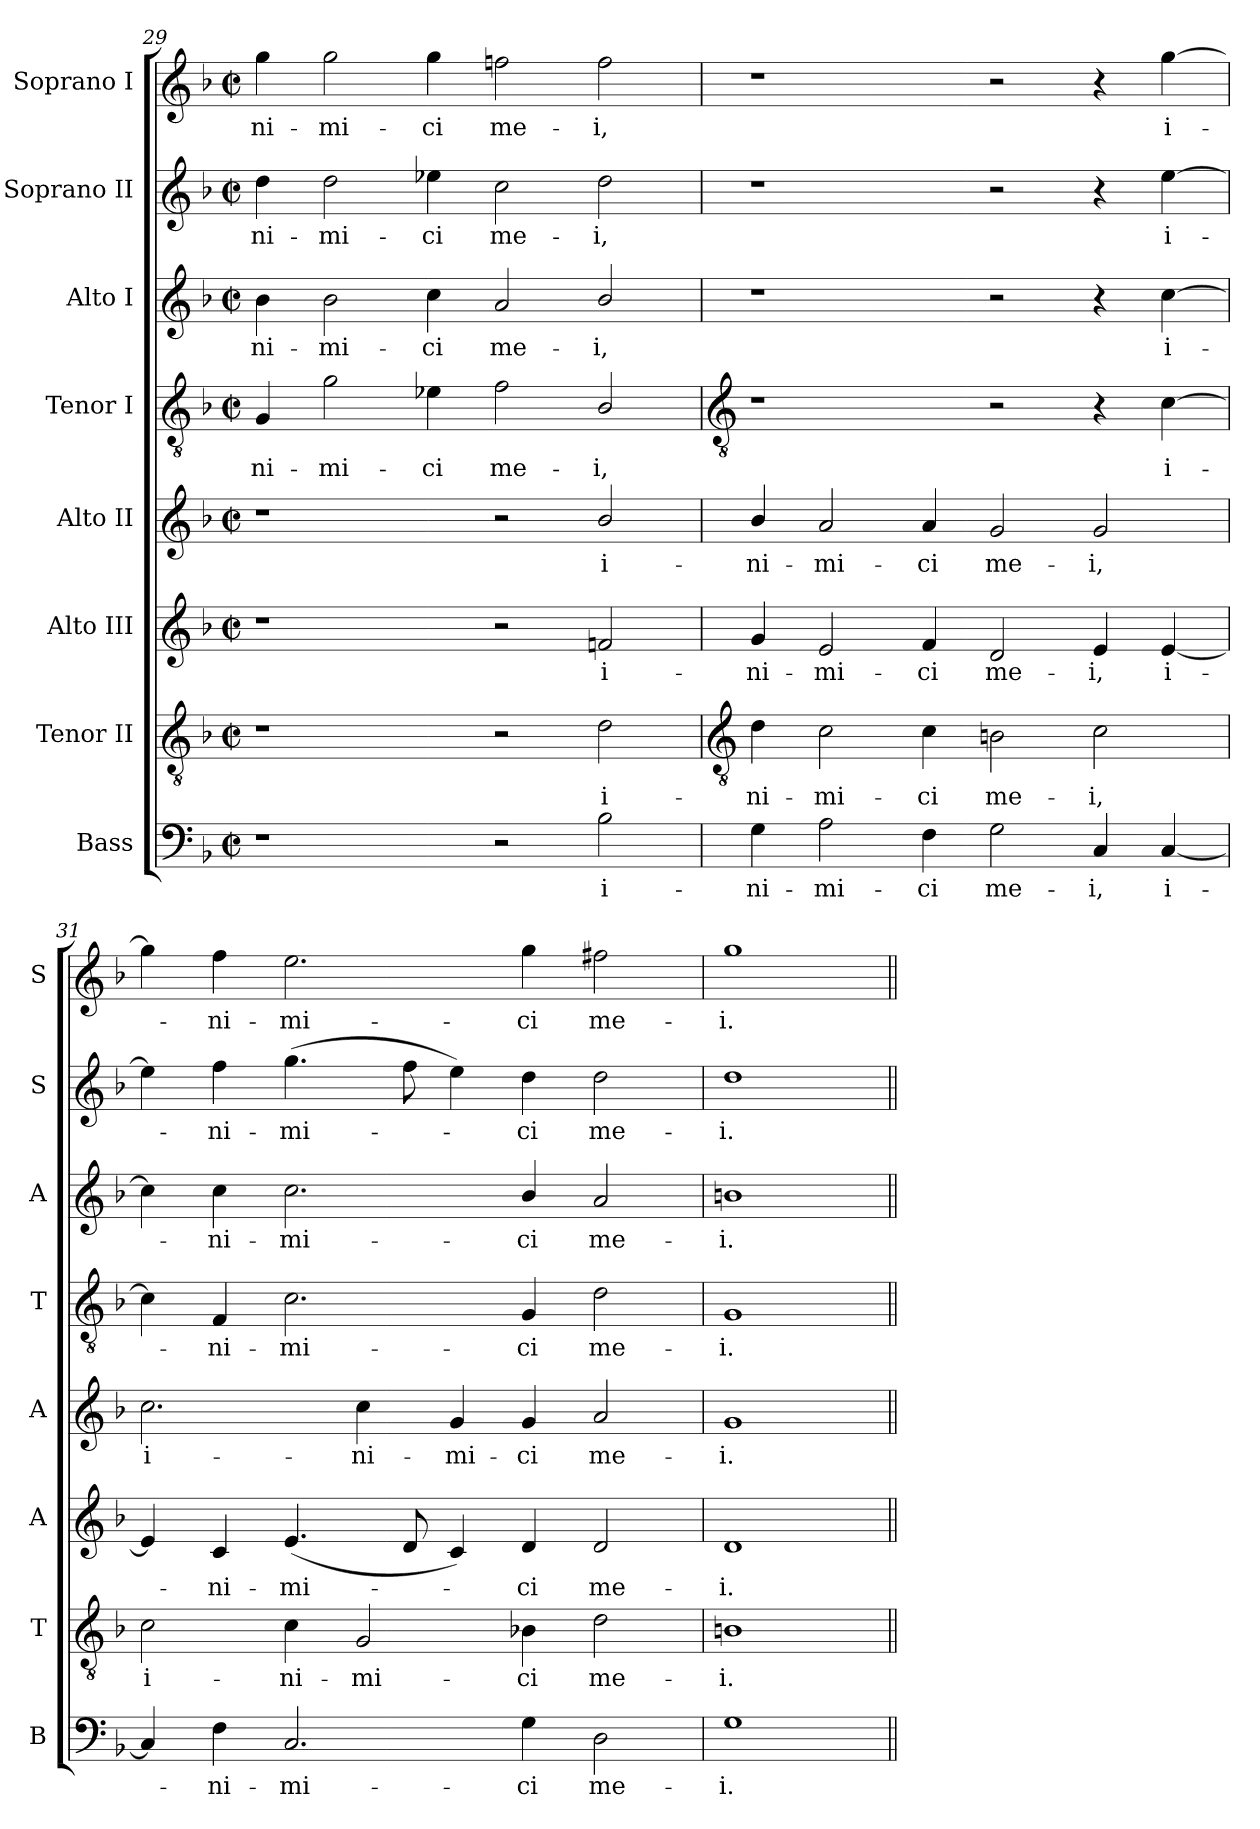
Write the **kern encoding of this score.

**kern	**text	**kern	**text	**kern	**text	**kern	**text	**kern	**text	**kern	**text	**kern	**text	**kern	**text
*part8	*part8	*part7	*part7	*part6	*part6	*part5	*part5	*part4	*part4	*part3	*part3	*part2	*part2	*part1	*part1
*staff8	*staff8	*staff7	*staff7	*staff6	*staff6	*staff5	*staff5	*staff4	*staff4	*staff3	*staff3	*staff2	*staff2	*staff1	*staff1
*I"Bass	*	*I"Tenor II	*	*I"Alto III	*	*I"Alto II	*	*I"Tenor I	*	*I"Alto I	*	*I"Soprano II	*	*I"Soprano I	*
*I'B	*	*I'T	*	*I'A	*	*I'A	*	*I'T	*	*I'A	*	*I'S	*	*I'S	*
*clefF4	*	*clefGv2	*	*clefG2	*	*clefG2	*	*clefGv2	*	*clefG2	*	*clefG2	*	*clefG2	*
*k[b-]	*	*k[b-]	*	*k[b-]	*	*k[b-]	*	*k[b-]	*	*k[b-]	*	*k[b-]	*	*k[b-]	*
*F:	*	*F:	*	*F:	*	*F:	*	*F:	*	*F:	*	*F:	*	*F:	*
*M4/2	*	*M4/2	*	*M4/2	*	*M4/2	*	*M4/2	*	*M4/2	*	*M4/2	*	*M4/2	*
*met(c|)	*	*met(c|)	*	*met(c|)	*	*met(c|)	*	*met(c|)	*	*met(c|)	*	*met(c|)	*	*met(c|)	*
=29	=29	=29	=29	=29	=29	=29	=29	=29	=29	=29	=29	=29	=29	=29	=29
!	!	!	!	!	!	!	!	!	!LO:LY:b	!	!LO:LY:b	!	!LO:LY:b	!	!LO:LY:b
1r	.	1r	.	1r	.	1r	.	4G	-ni-	4b-	-ni-	4dd	-ni-	4gg	-ni-
!	!	!	!	!	!	!	!	!	!LO:LY:b	!	!LO:LY:b	!	!LO:LY:b	!	!LO:LY:b
.	.	.	.	.	.	.	.	2g	-mi-	2b-	-mi-	2dd	-mi-	2gg	-mi-
!	!	!	!	!	!	!	!	!	!LO:LY:b	!	!LO:LY:b	!	!LO:LY:b	!	!LO:LY:b
.	.	.	.	.	.	.	.	4e-X	-ci	4cc	-ci	4ee-X	-ci	4gg	-ci
!	!	!	!	!	!	!	!	!	!LO:LY:b	!	!LO:LY:b	!	!LO:LY:b	!	!LO:LY:b
2r	.	2r	.	2r	.	2r	.	2f	me-	2a	me-	2cc	me-	2ffn	me-
!	!LO:LY:b	!	!LO:LY:b	!	!LO:LY:b	!	!LO:LY:b	!	!LO:LY:b	!	!LO:LY:b	!	!LO:LY:b	!	!LO:LY:b
2B-	i-	2d	i-	2fn	i-	2b-/	i-	2B-/	-i,	2b-/	-i,	2dd	-i,	2ff	-i,
!!LO:LB:g=z
=30	=30	=30	=30	=30	=30	=30	=30	=30	=30	=30	=30	=30	=30	=30	=30
*	*	*clefGv2	*	*	*	*	*	*clefGv2	*	*	*	*	*	*	*
!	!LO:LY:b	!	!LO:LY:b	!	!LO:LY:b	!	!LO:LY:b	!	!	!	!	!	!	!	!
4G	-ni-	4d	-ni-	4g	-ni-	4b-/	-ni-	1r	.	1r	.	1r	.	1r	.
!	!LO:LY:b	!	!LO:LY:b	!	!LO:LY:b	!	!LO:LY:b	!	!	!	!	!	!	!	!
2A	-mi-	2c	-mi-	2e	-mi-	2a	-mi-	.	.	.	.	.	.	.	.
!	!LO:LY:b	!	!LO:LY:b	!	!LO:LY:b	!	!LO:LY:b	!	!	!	!	!	!	!	!
4F	-ci	4c	-ci	4f	-ci	4a	-ci	.	.	.	.	.	.	.	.
!	!LO:LY:b	!	!LO:LY:b	!	!LO:LY:b	!	!LO:LY:b	!	!	!	!	!	!	!	!
2G	me-	2Bn	me-	2d	me-	2g	me-	2r	.	2r	.	2r	.	2r	.
!	!LO:LY:b	!	!LO:LY:b	!	!LO:LY:b	!	!LO:LY:b	!	!	!	!	!	!	!	!
4C	-i,	2c	-i,	4e	-i,	2g	-i,	4r	.	4r	.	4r	.	4r	.
!	!LO:LY:b	!	!	!	!LO:LY:b	!	!	!	!LO:LY:b	!	!LO:LY:b	!	!LO:LY:b	!	!LO:LY:b
[4C	i-	.	.	[4e	i-	.	.	[4c	i-	[4cc	i-	[4ee	i-	[4gg	i-
=31	=31	=31	=31	=31	=31	=31	=31	=31	=31	=31	=31	=31	=31	=31	=31
!	!	!	!LO:LY:b	!	!	!	!LO:LY:b	!	!	!	!	!	!	!	!
4C]	.	2c	i-	4e]	.	2.cc	i-	4c]	.	4cc]	.	4ee]	.	4gg]	.
!	!LO:LY:b	!	!	!	!LO:LY:b	!	!	!	!LO:LY:b	!	!LO:LY:b	!	!LO:LY:b	!	!LO:LY:b
4F	ni-	.	.	4c	ni-	.	.	4F	ni-	4cc	ni-	4ff	ni-	4ff	ni-
!	!LO:LY:b	!	!LO:LY:b	!	!LO:LY:b	!	!	!	!LO:LY:b	!	!LO:LY:b	!	!LO:LY:b	!	!LO:LY:b
2.C	-mi-	4c	-ni-	(<4.e	-mi-	.	.	2.c	-mi-	2.cc	-mi-	(>4.gg	-mi-	2.ee	-mi-
!	!	!	!LO:LY:b	!	!	!	!LO:LY:b	!	!	!	!	!	!	!	!
.	.	2G	-mi-	.	.	4cc	-ni-	.	.	.	.	.	.	.	.
.	.	.	.	8d	.	.	.	.	.	.	.	8ff	.	.	.
!	!	!	!	!	!	!	!LO:LY:b	!	!	!	!	!	!	!	!
.	.	.	.	4c)	.	4g	-mi-	.	.	.	.	4ee)	.	.	.
!	!LO:LY:b	!	!LO:LY:b	!	!LO:LY:b	!	!LO:LY:b	!	!LO:LY:b	!	!LO:LY:b	!	!LO:LY:b	!	!LO:LY:b
4G	-ci	4B-X	-ci	4d	ci	4g	-ci	4G	-ci	4b-/	-ci	4dd	ci	4gg	-ci
!	!LO:LY:b	!	!LO:LY:b	!	!LO:LY:b	!	!LO:LY:b	!	!LO:LY:b	!	!LO:LY:b	!	!LO:LY:b	!	!LO:LY:b
2D	me-	2d	me-	2d	me-	2a	me-	2d	me-	2a	me-	2dd	me-	2ff#X	me-
=32	=32	=32	=32	=32	=32	=32	=32	=32	=32	=32	=32	=32	=32	=32	=32
!	!LO:LY:b	!	!LO:LY:b	!	!LO:LY:b	!	!LO:LY:b	!	!LO:LY:b	!	!LO:LY:b	!	!LO:LY:b	!	!LO:LY:b
1G	-i.	1Bn	-i.	1d	-i.	1g	-i.	1G	-i.	1bn	-i.	1dd	-i.	1gg	-i.
=||	=||	=||	=||	=||	=||	=||	=||	=||	=||	=||	=||	=||	=||	=||	=||
*-	*-	*-	*-	*-	*-	*-	*-	*-	*-	*-	*-	*-	*-	*-	*-
